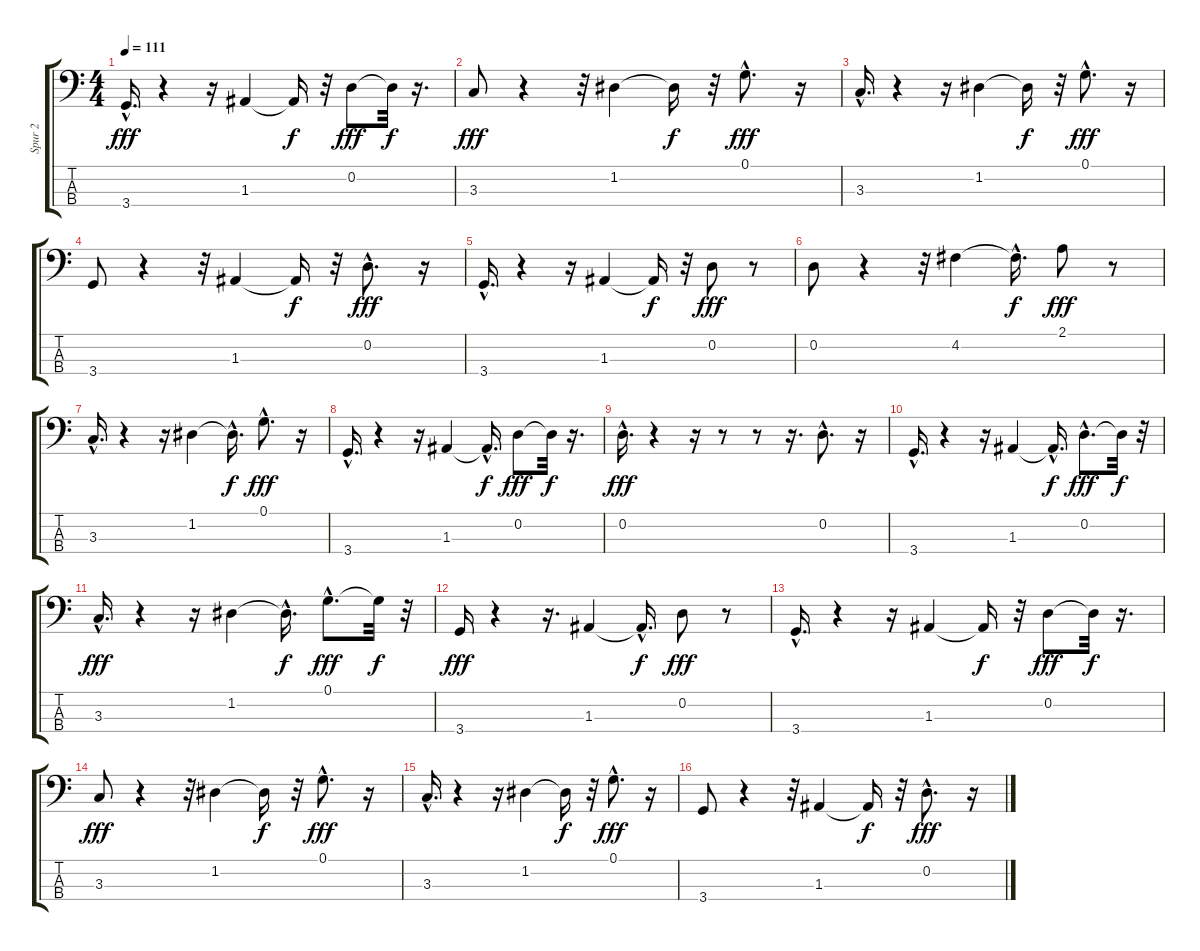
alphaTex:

\track ("Spur 2" "Spur 2") {instrument electricbassfinger}
\staff {score tabs}
\tuning (G2 D2 A1 E1) {hide}
\ts (4 4)
\tempo 111
\clef f4
\ks c
3.4{hac}.16{d dy fff} r.4 r.16 1.3.4 1.3{t}.16{dy f} r.32 0.2.8{dy fff} 0.2{t}.32{dy f} r.16{d} |
3.3.8{dy fff} r.4 r.32 1.2.4 1.2{t}.16{dy f} r.32 0.1{hac}.8{d dy fff} r.16 |
3.3{hac}.16{d} r.4 r.16 1.2.4 1.2{t}.16{dy f} r.32 0.1{hac}.8{d dy fff} r.16 |
3.4.8 r.4 r.32 1.3.4 1.3{t}.16{dy f} r.32 0.2{hac}.8{d dy fff} r.16 |
3.4{hac}.16{d} r.4 r.16 1.3.4 1.3{t}.16{dy f} r.32 0.2.8{dy fff} r.8 |
0.2.8 r.4 r.32 4.2.4 4.2{hac t}.16{d dy f} 2.1.8{dy fff} r.8 |
3.3{hac}.16{d} r.4 r.16 1.2.4 1.2{hac t}.16{d dy f} 0.1{hac}.8{d dy fff} r.16 |
3.4{hac}.16{d} r.4 r.16 1.3.4 1.3{hac t}.16{d dy f} 0.2.8{dy fff} 0.2{t}.32{dy f} r.16{d} |
0.2{hac}.16{d dy fff} r.4 r.16 r.8 r.8 r.16{d} 0.2{hac}.8{d} r.16 |
3.4{hac}.16{d} r.4 r.16 1.3.4 1.3{hac t}.16{d dy f} 0.2{hac}.8{d dy fff} 0.2{t}.32{dy f} r.32 |
3.3{hac}.16{d dy fff} r.4 r.16 1.2.4 1.2{hac t}.16{d dy f} 0.1{hac}.8{d dy fff} 0.1{t}.32{dy f} r.32 |
3.4.16{dy fff} r.4 r.16{d} 1.3.4 1.3{hac t}.16{d dy f} 0.2.8{dy fff} r.8 |
3.4{hac}.16{d} r.4 r.16 1.3.4 1.3{t}.16{dy f} r.32 0.2.8{dy fff} 0.2{t}.32{dy f} r.16{d} |
3.3.8{dy fff} r.4 r.32 1.2.4 1.2{t}.16{dy f} r.32 0.1{hac}.8{d dy fff} r.16 |
3.3{hac}.16{d} r.4 r.16 1.2.4 1.2{t}.16{dy f} r.32 0.1{hac}.8{d dy fff} r.16 |
3.4.8 r.4 r.32 1.3.4 1.3{t}.16{dy f} r.32 0.2{hac}.8{d dy fff} r.16
